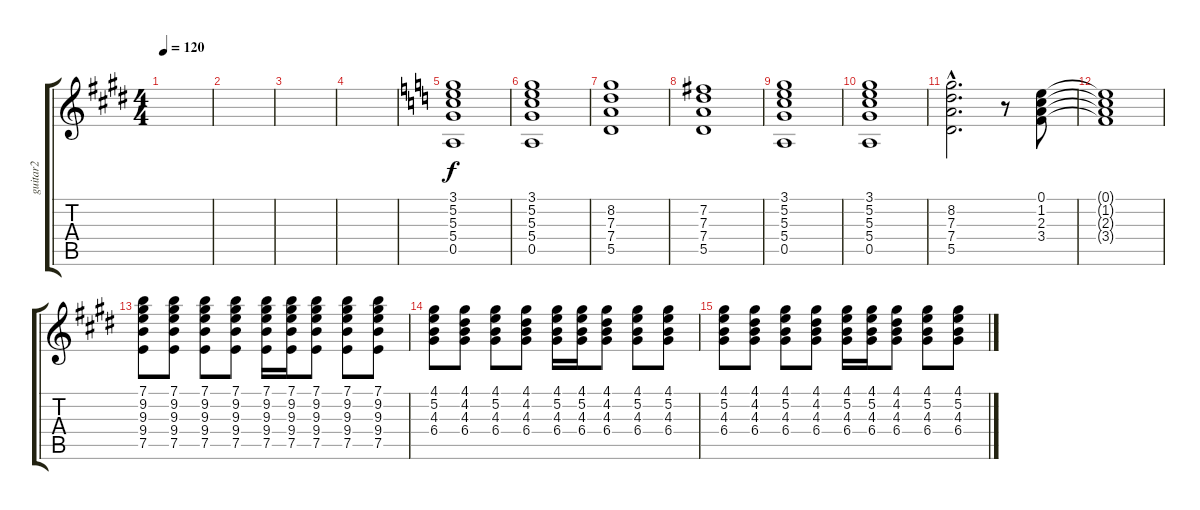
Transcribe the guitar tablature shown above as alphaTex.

\track ("guitar2" "guitar2") {instrument electricguitarmuted}
\staff {score tabs}
\tuning (E4 B3 G3 D3 A2 E2) {hide}
\ts (4 4)
\tempo 120
\clef g2
\ks e
|
|
|
|
\ks c
(3.1 5.2 5.3 5.4 0.5).1 |
(3.1 5.2 5.3 5.4 0.5).1 |
(8.2 7.3 7.4 5.5).1 |
(7.2 7.3 7.4 5.5).1 |
(3.1 5.2 5.3 5.4 0.5).1 |
(3.1 5.2 5.3 5.4 0.5).1 |
(8.2{hac} 7.3{hac} 7.4{hac} 5.5{hac}).2{d} r.8 (0.1 1.2 2.3 3.4).8 |
(0.1{t} 1.2{t} 2.3{t} 3.4{t}).1 |
\ks e
(7.1 9.2 9.3 9.4 7.5).8 (7.1 9.2 9.3 9.4 7.5).8 (7.1 9.2 9.3 9.4 7.5).8 (7.1 9.2 9.3 9.4 7.5).8 (7.1 9.2 9.3 9.4 7.5).16 (7.1 9.2 9.3 9.4 7.5).16 (7.1 9.2 9.3 9.4 7.5).8 (7.1 9.2 9.3 9.4 7.5).8 (7.1 9.2 9.3 9.4 7.5).8 |
(4.1 5.2 4.3 6.4).8 (4.1 4.2 4.3 6.4).8 (4.1 5.2 4.3 6.4).8 (4.1 4.2 4.3 6.4).8 (4.1 5.2 4.3 6.4).16 (4.1 5.2 4.3 6.4).16 (4.1 4.2 4.3 6.4).8 (4.1 5.2 4.3 6.4).8 (4.1 5.2 4.3 6.4).8 |
(4.1 5.2 4.3 6.4).8 (4.1 4.2 4.3 6.4).8 (4.1 5.2 4.3 6.4).8 (4.1 4.2 4.3 6.4).8 (4.1 5.2 4.3 6.4).16 (4.1 5.2 4.3 6.4).16 (4.1 4.2 4.3 6.4).8 (4.1 5.2 4.3 6.4).8 (4.1 5.2 4.3 6.4).8
